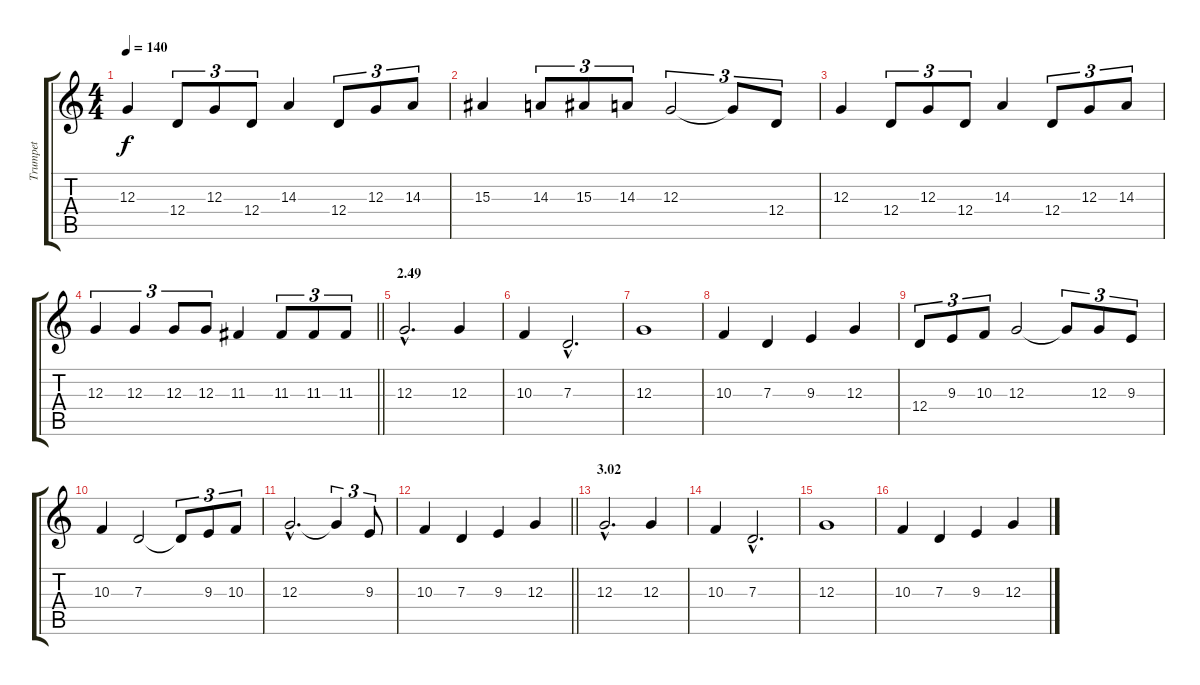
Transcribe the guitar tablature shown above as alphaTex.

\track ("Trumpet" "Trumpet") {instrument trumpet}
\staff {score tabs}
\tuning (E4 B3 G3 D3 A2 E2) {hide}
\ts (4 4)
\tempo 140
\clef g2
\ks c
12.3.4{dy f} 12.4.8{tu (3 2)} 12.3.8{tu (3 2)} 12.4.8{tu (3 2)} 14.3.4 12.4.8{tu (3 2)} 12.3.8{tu (3 2)} 14.3.8{tu (3 2)} |
15.3.4 14.3.8{tu (3 2)} 15.3.8{tu (3 2)} 14.3.8{tu (3 2)} 12.3.2{tu (3 2)} 12.3{t}.8{tu (3 2)} 12.4.8{tu (3 2)} |
12.3.4 12.4.8{tu (3 2)} 12.3.8{tu (3 2)} 12.4.8{tu (3 2)} 14.3.4 12.4.8{tu (3 2)} 12.3.8{tu (3 2)} 14.3.8{tu (3 2)} |
\barLineRight lightlight
12.3.4{tu (3 2)} 12.3.4{tu (3 2)} 12.3.8{tu (3 2)} 12.3.8{tu (3 2)} 11.3.4 11.3.8{tu (3 2)} 11.3.8{tu (3 2)} 11.3.8{tu (3 2)} |
\section ("" "2.49")
12.3{hac}.2{d} 12.3.4 |
10.3.4 7.3{hac}.2{d} |
12.3.1 |
10.3.4 7.3.4 9.3.4 12.3.4 |
12.4.8{tu (3 2)} 9.3.8{tu (3 2)} 10.3.8{tu (3 2)} 12.3.2 12.3{t}.8{tu (3 2)} 12.3.8{tu (3 2)} 9.3.8{tu (3 2)} |
10.3.4 7.3.2 7.3{t}.8{tu (3 2)} 9.3.8{tu (3 2)} 10.3.8{tu (3 2)} |
12.3{hac}.2{d} 12.3{t}.4{tu (3 2)} 9.3.8{tu (3 2)} |
\barLineRight lightlight
10.3.4 7.3.4 9.3.4 12.3.4 |
\section ("" "3.02")
12.3{hac}.2{d} 12.3.4 |
10.3.4 7.3{hac}.2{d} |
12.3.1 |
10.3.4 7.3.4 9.3.4 12.3.4
